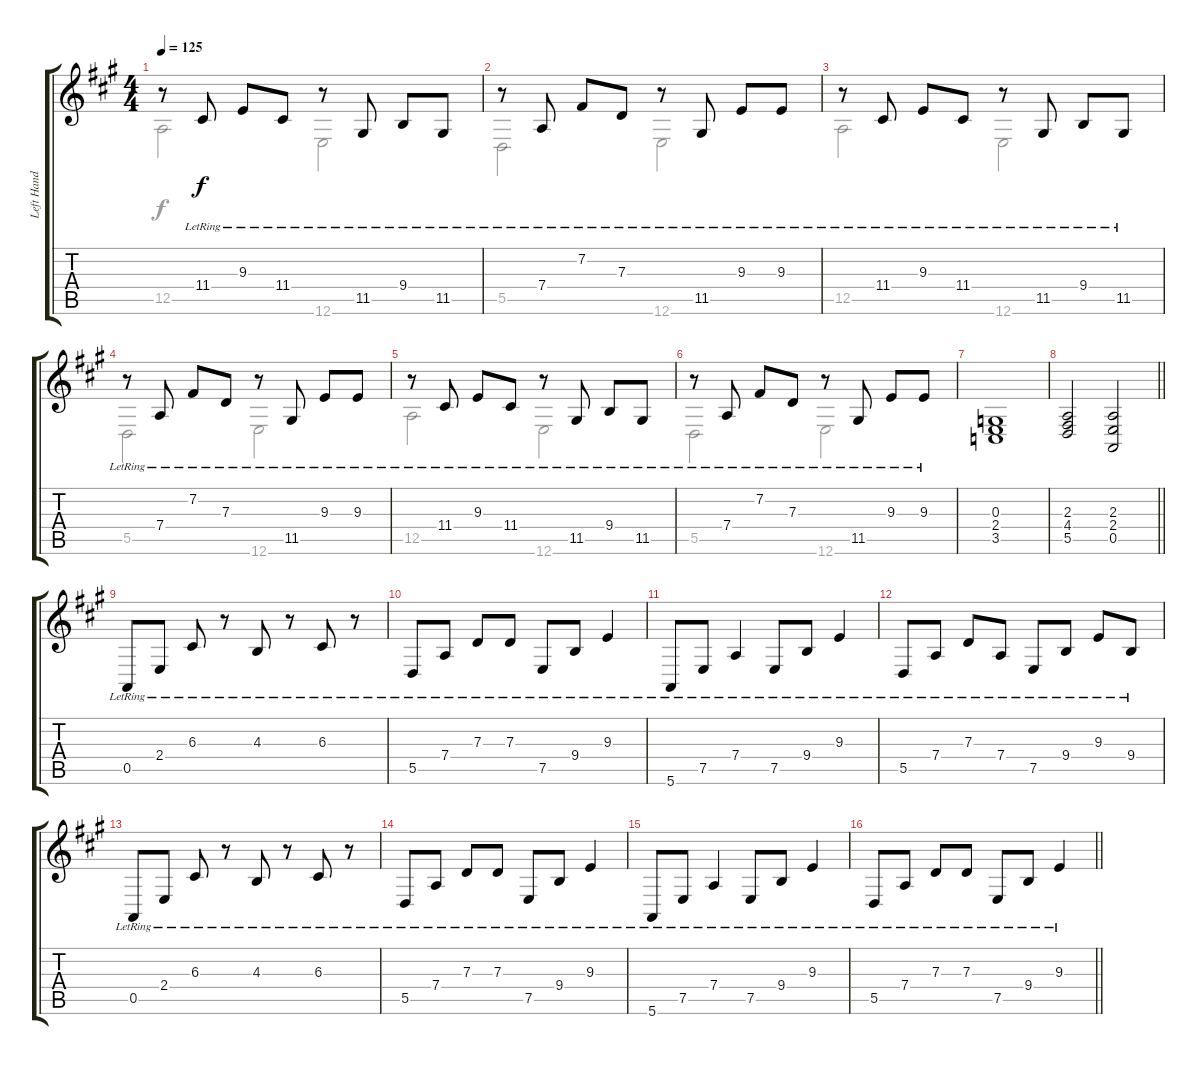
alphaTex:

\track ("Left Hand" "Left Hand") {instrument acousticgrandpiano}
\staff {score tabs}
\tuning (E4 B3 G3 D3 A2 E2) {hide}
\voice
\ts (4 4)
\tempo 125
\clef g2
\ks a
r.8{dy f instrument acousticgrandpiano} 11.4{lr}.8 9.3{lr}.8 11.4{lr}.8 r.8 11.5{lr}.8 9.4{lr}.8 11.5{lr}.8 |
r.8 7.4{lr}.8 7.2{lr}.8 7.3{lr}.8 r.8 11.5{lr}.8 9.3{lr}.8 9.3{lr}.8 |
r.8 11.4{lr}.8 9.3{lr}.8 11.4{lr}.8 r.8 11.5{lr}.8 9.4{lr}.8 11.5{lr}.8 |
r.8 7.4{lr}.8 7.2{lr}.8 7.3{lr}.8 r.8 11.5{lr}.8 9.3{lr}.8 9.3{lr}.8 |
r.8 11.4{lr}.8 9.3{lr}.8 11.4{lr}.8 r.8 11.5{lr}.8 9.4{lr}.8 11.5{lr}.8 |
r.8 7.4{lr}.8 7.2{lr}.8 7.3{lr}.8 r.8 11.5{lr}.8 9.3{lr}.8 9.3{lr}.8 |
(0.3 2.4 3.5).1 |
\barLineRight lightlight
(2.3 4.4 5.5).2 (2.3 2.4 0.5).2 |
0.5{lr}.8 2.4{lr}.8 6.3{lr}.8 r.8 4.3{lr}.8 r.8 6.3{lr}.8 r.8 |
5.5{lr}.8 7.4{lr}.8 7.3{lr}.8 7.3{lr}.8 7.5{lr}.8 9.4{lr}.8 9.3{lr}.4 |
5.6{lr}.8 7.5{lr}.8 7.4{lr}.4 7.5{lr}.8 9.4{lr}.8 9.3{lr}.4 |
5.5{lr}.8 7.4{lr}.8 7.3{lr}.8 7.4{lr}.8 7.5{lr}.8 9.4{lr}.8 9.3{lr}.8 9.4{lr}.8 |
0.5{lr}.8 2.4{lr}.8 6.3{lr}.8 r.8 4.3{lr}.8 r.8 6.3{lr}.8 r.8 |
5.5{lr}.8 7.4{lr}.8 7.3{lr}.8 7.3{lr}.8 7.5{lr}.8 9.4{lr}.8 9.3{lr}.4 |
5.6{lr}.8 7.5{lr}.8 7.4{lr}.4 7.5{lr}.8 9.4{lr}.8 9.3{lr}.4 |
\barLineRight lightlight
5.5{lr}.8 7.4{lr}.8 7.3{lr}.8 7.3{lr}.8 7.5{lr}.8 9.4{lr}.8 9.3{lr}.4
\voice
\clef g2
\ottava regular
\simile none
\ks a
12.5.2{dy f} 12.6.2 |
5.5.2 12.6.2 |
12.5.2 12.6.2 |
5.5.2 12.6.2 |
12.5.2 12.6.2 |
5.5.2 12.6.2 |
|
\barLineRight lightlight
|
|
|
|
|
|
|
|
\barLineRight lightlight
